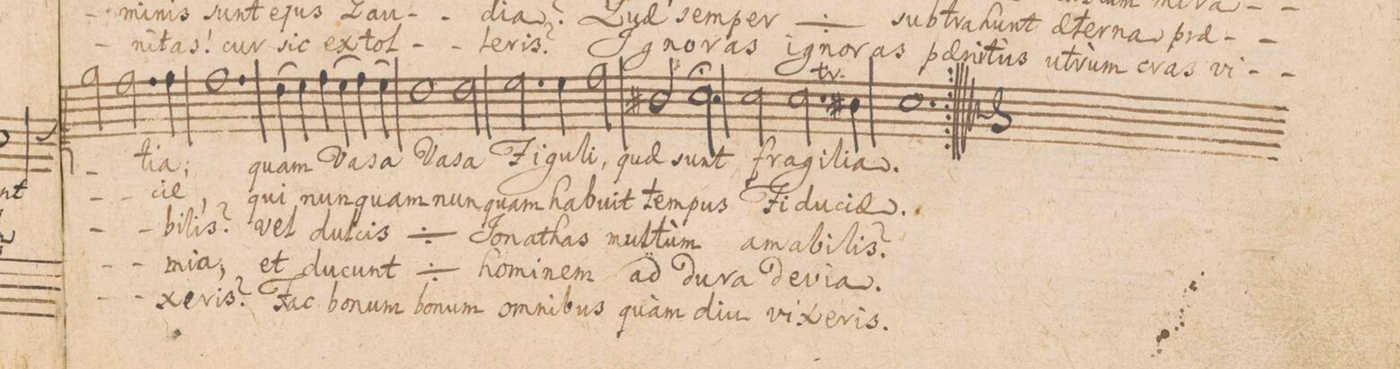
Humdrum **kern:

**kern	**text	**text	**text	**text	**text
*I"CANTVS.	*	*	*	*	*
*clefC1	*	*	*	*	*
*k[]	*	*	*	*	*
*M3/2	*	*	*	*	*
=20	=20	=20	=20	=20	=20
2ee\	.	.	.	.	.
2.dd\	.	.	.	.	.
4dd\	-ti-	-ci-	-bi-	-mi-	-xe-
=21	=21	=21	=21	=21	=21
1.dd	-a;	-e,	-lis?	-a,	-ris?
=22	=22	=22	=22	=22	=22
(4b\	quam	qui	vel	et	Fac
4cc\)	.	.	.	.	.
(4dd\	Va-	nun-	dul-	du-	bo-
4cc\)	.	.	.	.	.
(4dd\	-sa	-quam	-cis	-cunt	-num
4cc\)	.	.	.	.	.
=23	=23	=23	=23	=23	=23
*	*	*	*ij	*ij	*
1b	Va-	nun-	dul-	du-	bo-
2b\	-sa	-quam	-cis	-cunt	-num
*	*	*	*Xij	*Xij	*
=24	=24	=24	=24	=24	=24
2.cc\	Fi-	ha-	Jo-	ho-	om-
4cc\	-gu-	-bu-	-na-	-mi-	-ni-
2dd\	-li,	-it	-thas	-nem	-bus
=25	=25	=25	=25	=25	=25
2g#X/	quae	tem-	mul-	ad	quàm
2a;\	sunt	-pus	-tùm	dura	diu
2r	.	.	.	.	.
=26	=26	=26	=26	=26	=26
2a\	fra-	Fi-	a-	de-	vi-
2.aT\	-gi-	-du-	-ma-	.	.
4g#X\	-li-	-ci-	-bi-	-vi-	-xe-
=27	=27	=27	=27	=27	=27
1.a	-a.	-ae.	-lis.	-a.	-ris.
=:|!	=:|!	=:|!	=:|!	=:|!	=:|!
*-	*-	*-	*-	*-	*-
